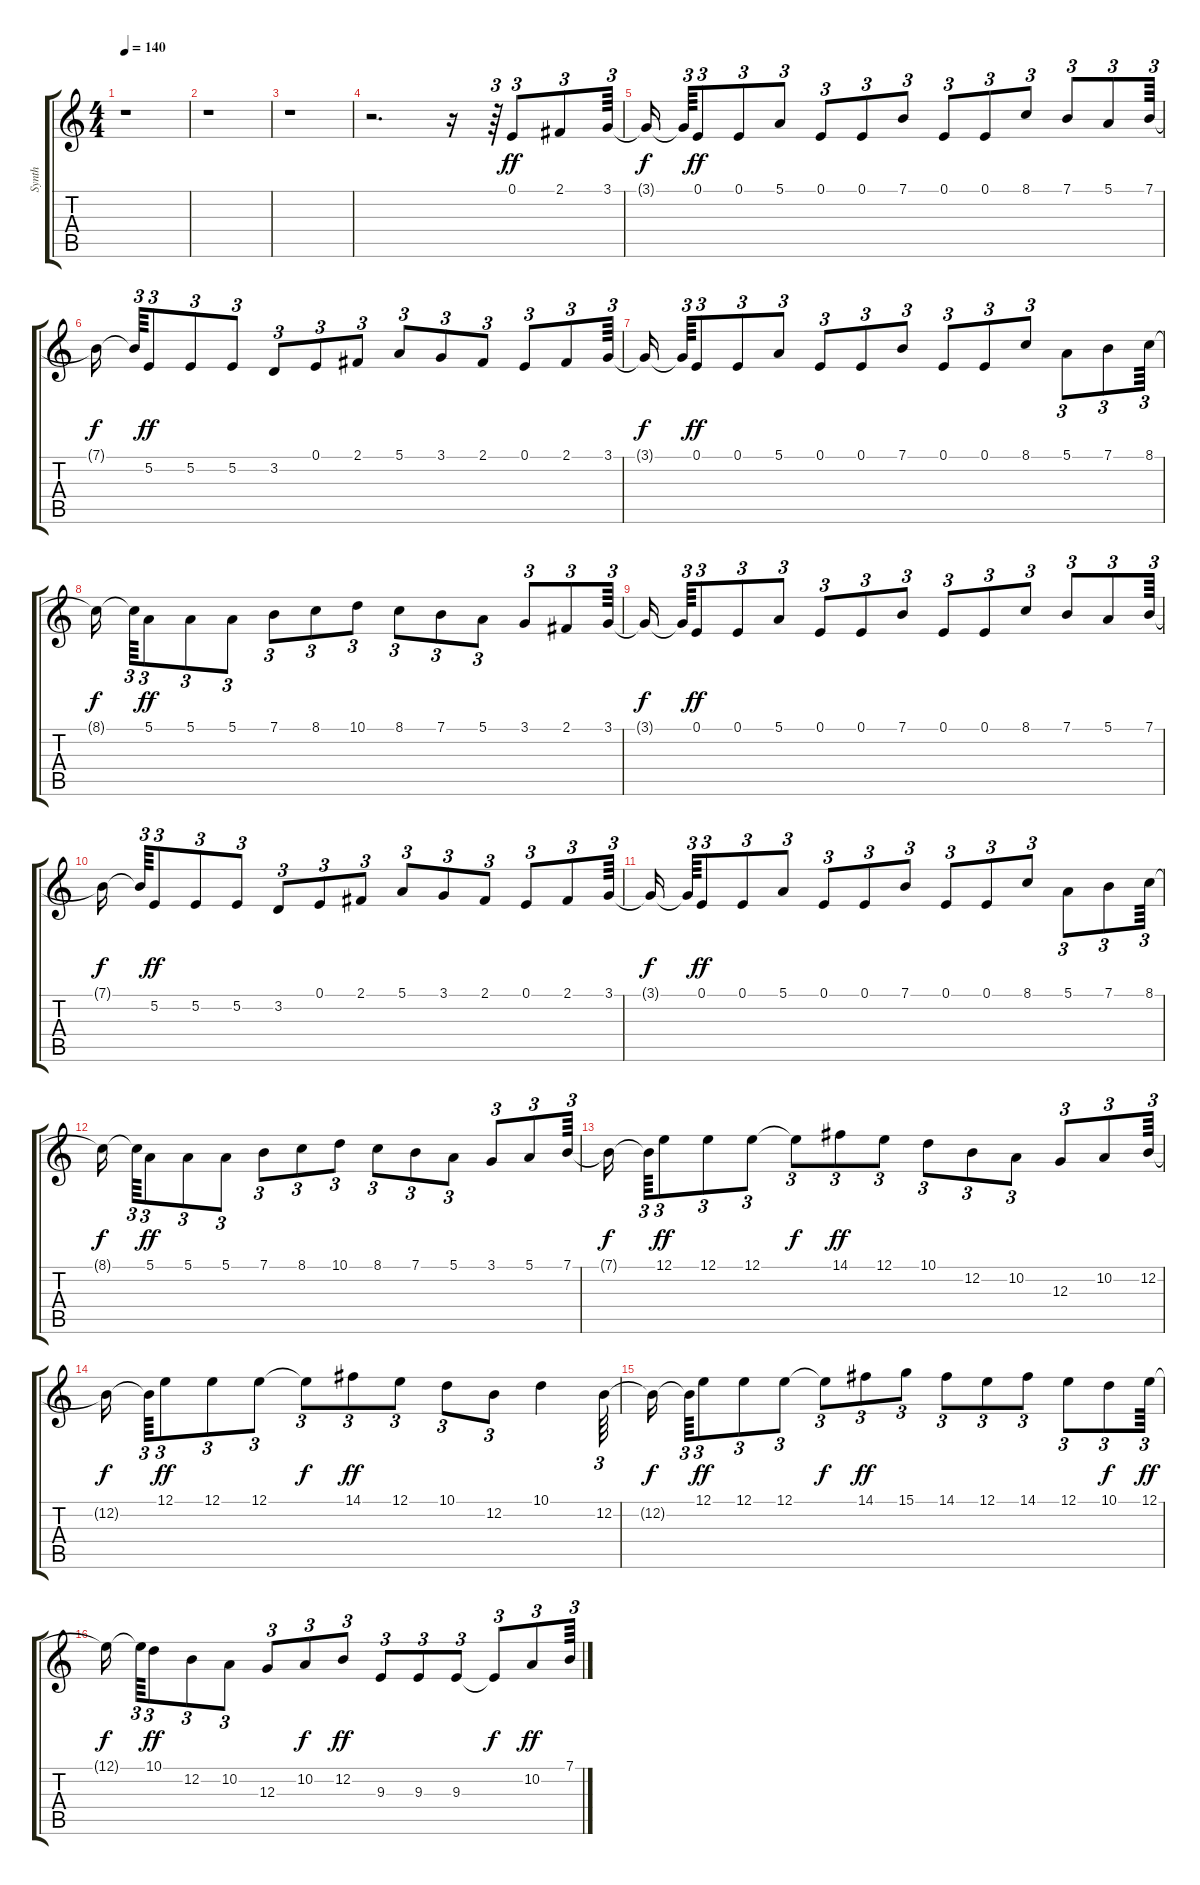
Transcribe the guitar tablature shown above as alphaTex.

\track ("Synth" "Synth") {instrument stringensemble1}
\staff {score tabs}
\tuning (E4 B3 G3 D3 A2 E2) {hide}
\ts (4 4)
\tempo 140
\clef g2
\ks c
r.1{dy ff} |
r.1 |
r.1 |
r.2{d} r.16 r.64{tu (3 2)} 0.1.8{tu (3 2)} 2.1.8{tu (3 2)} 3.1.64{tu (3 2)} |
3.1{t}.16{dy f} 3.1{t}.64{tu (3 2)} 0.1.8{tu (3 2) dy ff} 0.1.8{tu (3 2)} 5.1.8{tu (3 2)} 0.1.8{tu (3 2)} 0.1.8{tu (3 2)} 7.1.8{tu (3 2)} 0.1.8{tu (3 2)} 0.1.8{tu (3 2)} 8.1.8{tu (3 2)} 7.1.8{tu (3 2)} 5.1.8{tu (3 2)} 7.1.64{tu (3 2)} |
7.1{t}.16{dy f} 7.1{t}.64{tu (3 2)} 5.2.8{tu (3 2) dy ff} 5.2.8{tu (3 2)} 5.2.8{tu (3 2)} 3.2.8{tu (3 2)} 0.1.8{tu (3 2)} 2.1.8{tu (3 2)} 5.1.8{tu (3 2)} 3.1.8{tu (3 2)} 2.1.8{tu (3 2)} 0.1.8{tu (3 2)} 2.1.8{tu (3 2)} 3.1.64{tu (3 2)} |
3.1{t}.16{dy f} 3.1{t}.64{tu (3 2)} 0.1.8{tu (3 2) dy ff} 0.1.8{tu (3 2)} 5.1.8{tu (3 2)} 0.1.8{tu (3 2)} 0.1.8{tu (3 2)} 7.1.8{tu (3 2)} 0.1.8{tu (3 2)} 0.1.8{tu (3 2)} 8.1.8{tu (3 2)} 5.1.8{tu (3 2)} 7.1.8{tu (3 2)} 8.1.64{tu (3 2)} |
8.1{t}.16{dy f} 8.1{t}.64{tu (3 2)} 5.1.8{tu (3 2) dy ff} 5.1.8{tu (3 2)} 5.1.8{tu (3 2)} 7.1.8{tu (3 2)} 8.1.8{tu (3 2)} 10.1.8{tu (3 2)} 8.1.8{tu (3 2)} 7.1.8{tu (3 2)} 5.1.8{tu (3 2)} 3.1.8{tu (3 2)} 2.1.8{tu (3 2)} 3.1.64{tu (3 2)} |
3.1{t}.16{dy f} 3.1{t}.64{tu (3 2)} 0.1.8{tu (3 2) dy ff} 0.1.8{tu (3 2)} 5.1.8{tu (3 2)} 0.1.8{tu (3 2)} 0.1.8{tu (3 2)} 7.1.8{tu (3 2)} 0.1.8{tu (3 2)} 0.1.8{tu (3 2)} 8.1.8{tu (3 2)} 7.1.8{tu (3 2)} 5.1.8{tu (3 2)} 7.1.64{tu (3 2)} |
7.1{t}.16{dy f} 7.1{t}.64{tu (3 2)} 5.2.8{tu (3 2) dy ff} 5.2.8{tu (3 2)} 5.2.8{tu (3 2)} 3.2.8{tu (3 2)} 0.1.8{tu (3 2)} 2.1.8{tu (3 2)} 5.1.8{tu (3 2)} 3.1.8{tu (3 2)} 2.1.8{tu (3 2)} 0.1.8{tu (3 2)} 2.1.8{tu (3 2)} 3.1.64{tu (3 2)} |
3.1{t}.16{dy f} 3.1{t}.64{tu (3 2)} 0.1.8{tu (3 2) dy ff} 0.1.8{tu (3 2)} 5.1.8{tu (3 2)} 0.1.8{tu (3 2)} 0.1.8{tu (3 2)} 7.1.8{tu (3 2)} 0.1.8{tu (3 2)} 0.1.8{tu (3 2)} 8.1.8{tu (3 2)} 5.1.8{tu (3 2)} 7.1.8{tu (3 2)} 8.1.64{tu (3 2)} |
8.1{t}.16{dy f} 8.1{t}.64{tu (3 2)} 5.1.8{tu (3 2) dy ff} 5.1.8{tu (3 2)} 5.1.8{tu (3 2)} 7.1.8{tu (3 2)} 8.1.8{tu (3 2)} 10.1.8{tu (3 2)} 8.1.8{tu (3 2)} 7.1.8{tu (3 2)} 5.1.8{tu (3 2)} 3.1.8{tu (3 2)} 5.1.8{tu (3 2)} 7.1.64{tu (3 2)} |
7.1{t}.16{dy f} 7.1{t}.64{tu (3 2)} 12.1.8{tu (3 2) dy ff} 12.1.8{tu (3 2)} 12.1.8{tu (3 2)} 12.1{t}.8{tu (3 2) dy f} 14.1.8{tu (3 2) dy ff} 12.1.8{tu (3 2)} 10.1.8{tu (3 2)} 12.2.8{tu (3 2)} 10.2.8{tu (3 2)} 12.3.8{tu (3 2)} 10.2.8{tu (3 2)} 12.2.64{tu (3 2)} |
12.2{t}.16{dy f} 12.2{t}.64{tu (3 2)} 12.1.8{tu (3 2) dy ff} 12.1.8{tu (3 2)} 12.1.8{tu (3 2)} 12.1{t}.8{tu (3 2) dy f} 14.1.8{tu (3 2) dy ff} 12.1.8{tu (3 2)} 10.1.8{tu (3 2)} 12.2.8{tu (3 2)} 10.1.4 12.2.64{tu (3 2)} |
12.2{t}.16{dy f} 12.2{t}.64{tu (3 2)} 12.1.8{tu (3 2) dy ff} 12.1.8{tu (3 2)} 12.1.8{tu (3 2)} 12.1{t}.8{tu (3 2) dy f} 14.1.8{tu (3 2) dy ff} 15.1.8{tu (3 2)} 14.1.8{tu (3 2)} 12.1.8{tu (3 2)} 14.1.8{tu (3 2)} 12.1.8{tu (3 2)} 10.1.8{tu (3 2) dy f} 12.1.64{tu (3 2) dy ff} |
12.1{t}.16{dy f} 12.1{t}.64{tu (3 2)} 10.1.8{tu (3 2) dy ff} 12.2.8{tu (3 2)} 10.2.8{tu (3 2)} 12.3.8{tu (3 2)} 10.2.8{tu (3 2) dy f} 12.2.8{tu (3 2) dy ff} 9.3.8{tu (3 2)} 9.3.8{tu (3 2)} 9.3.8{tu (3 2)} 9.3{t}.8{tu (3 2) dy f} 10.2.8{tu (3 2) dy ff} 7.1.64{tu (3 2)}
